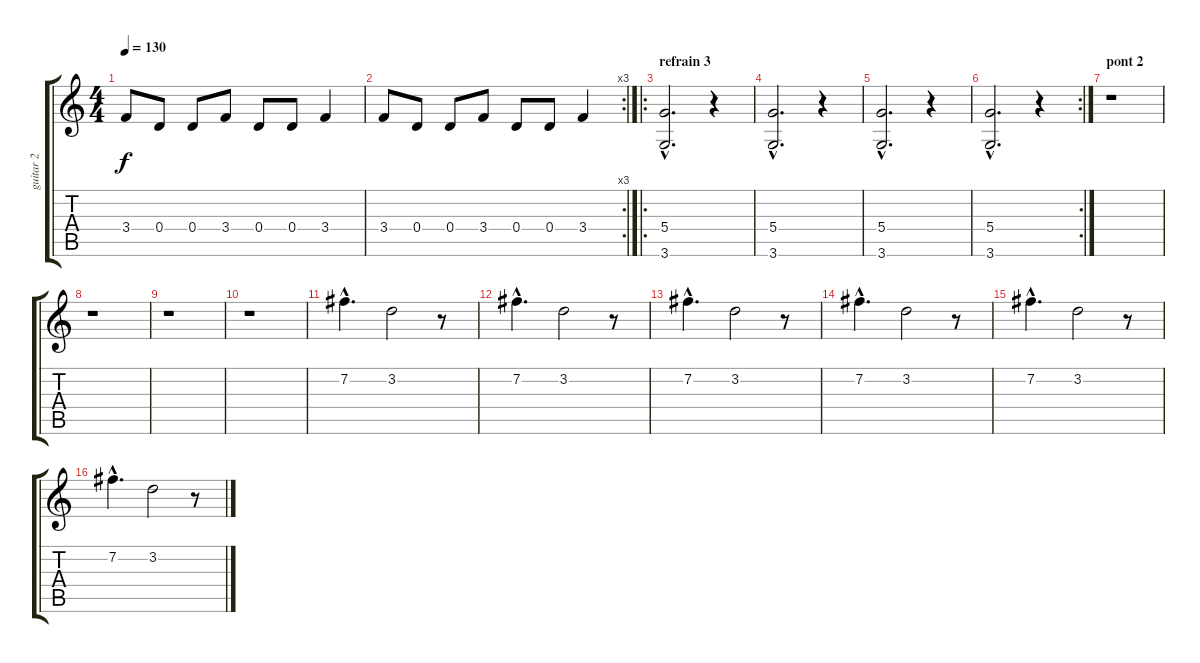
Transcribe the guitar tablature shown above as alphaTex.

\track ("guitar 2" "guitar 2") {instrument distortionguitar}
\staff {score tabs}
\tuning (E4 B3 G3 D3 A2 E2) {hide}
\ts (4 4)
\tempo 130
\clef g2
\ks c
3.4.8{dy f} 0.4.8 0.4.8 3.4.8 0.4.8 0.4.8 3.4.4 |
\rc 3
3.4.8 0.4.8 0.4.8 3.4.8 0.4.8 0.4.8 3.4.4 |
\ro
\section ("" "refrain 3")
(5.4{hac} 3.6{hac}).2{d volume 11 instrument percussiveorgan} r.4 |
(5.4{hac} 3.6{hac}).2{d volume 11 instrument percussiveorgan} r.4 |
(5.4{hac} 3.6{hac}).2{d volume 11 instrument percussiveorgan} r.4 |
\rc 2
(5.4{hac} 3.6{hac}).2{d volume 11 instrument percussiveorgan} r.4 |
\section ("" "pont 2")
r.1{volume 13 instrument distortionguitar} |
r.1 |
r.1 |
r.1 |
7.2{hac}.4{d volume 13 balance 0 instrument electricguitarclean} 3.2.2 r.8 |
7.2{hac}.4{d volume 13 balance 0 instrument electricguitarclean} 3.2.2 r.8 |
7.2{hac}.4{d volume 13 balance 0 instrument electricguitarclean} 3.2.2 r.8 |
7.2{hac}.4{d volume 13 balance 0 instrument electricguitarclean} 3.2.2 r.8 |
7.2{hac}.4{d volume 13 balance 0 instrument electricguitarclean} 3.2.2 r.8 |
7.2{hac}.4{d volume 13 balance 0 instrument electricguitarclean} 3.2.2 r.8
